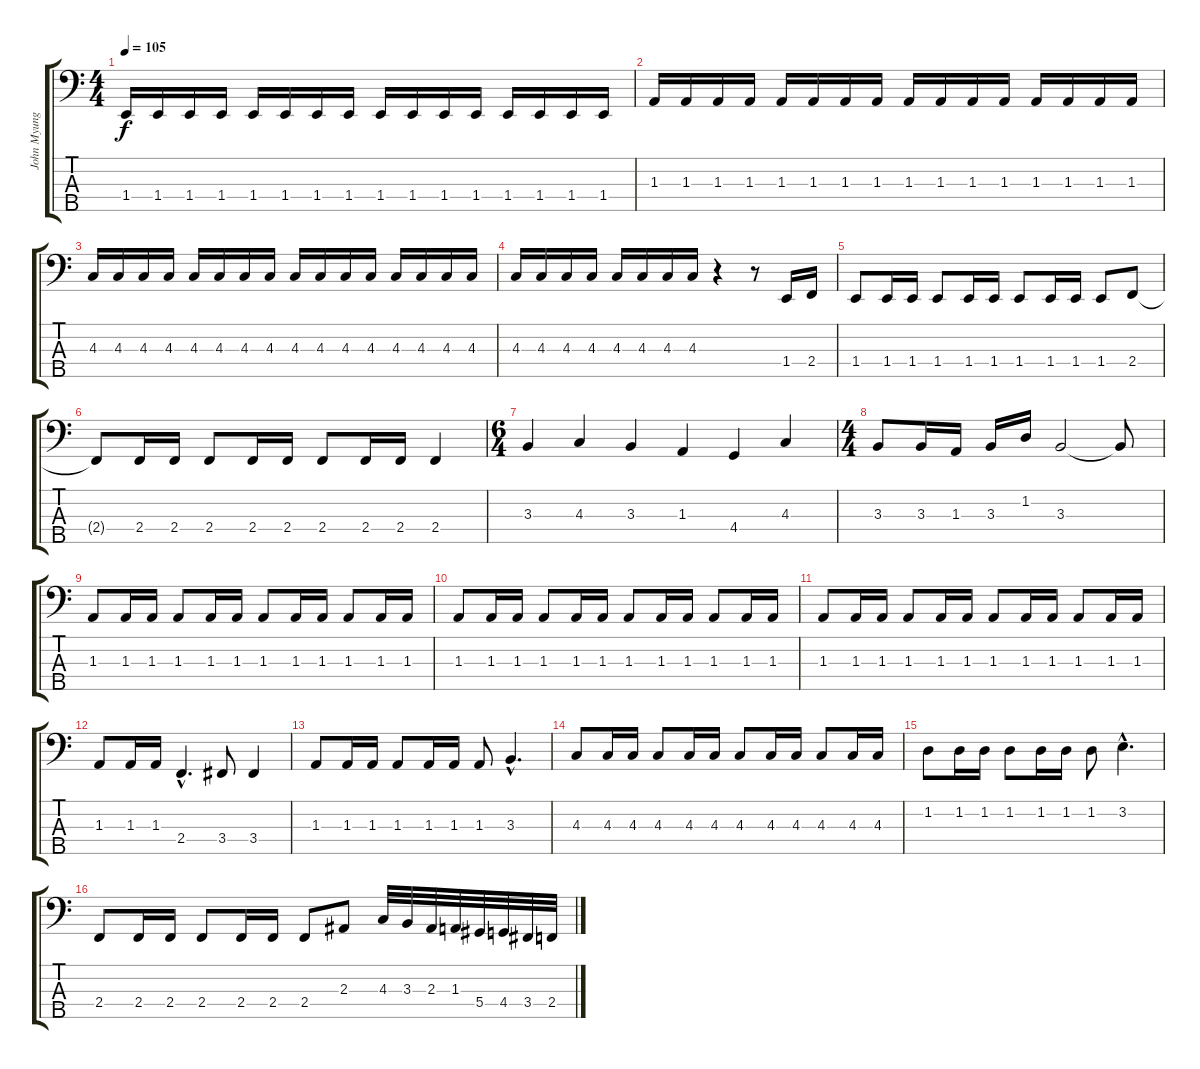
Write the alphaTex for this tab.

\track ("John Myung" "John Myung") {instrument electricbassfinger}
\staff {score tabs}
\tuning (Gb2 Db2 Ab1 Eb1 Bb0) {hide}
\ts (4 4)
\tempo 105
\clef f4
\ks c
1.4.16{dy f} 1.4.16 1.4.16 1.4.16 1.4.16 1.4.16 1.4.16 1.4.16 1.4.16 1.4.16 1.4.16 1.4.16 1.4.16 1.4.16 1.4.16 1.4.16 |
1.3.16 1.3.16 1.3.16 1.3.16 1.3.16 1.3.16 1.3.16 1.3.16 1.3.16 1.3.16 1.3.16 1.3.16 1.3.16 1.3.16 1.3.16 1.3.16 |
4.3.16 4.3.16 4.3.16 4.3.16 4.3.16 4.3.16 4.3.16 4.3.16 4.3.16 4.3.16 4.3.16 4.3.16 4.3.16 4.3.16 4.3.16 4.3.16 |
4.3.16 4.3.16 4.3.16 4.3.16 4.3.16 4.3.16 4.3.16 4.3.16 r.4 r.8 1.4.16 2.4.16 |
1.4.8 1.4.16 1.4.16 1.4.8 1.4.16 1.4.16 1.4.8 1.4.16 1.4.16 1.4.8 2.4.8 |
2.4{t}.8 2.4.16 2.4.16 2.4.8 2.4.16 2.4.16 2.4.8 2.4.16 2.4.16 2.4.4 |
\ts (6 4)
3.3.4 4.3.4 3.3.4 1.3.4 4.4.4 4.3.4 |
\ts (4 4)
3.3.8 3.3.16 1.3.16 3.3.16 1.2.16 3.3.2 3.3{t}.8 |
1.3.8 1.3.16 1.3.16 1.3.8 1.3.16 1.3.16 1.3.8 1.3.16 1.3.16 1.3.8 1.3.16 1.3.16 |
1.3.8 1.3.16 1.3.16 1.3.8 1.3.16 1.3.16 1.3.8 1.3.16 1.3.16 1.3.8 1.3.16 1.3.16 |
1.3.8 1.3.16 1.3.16 1.3.8 1.3.16 1.3.16 1.3.8 1.3.16 1.3.16 1.3.8 1.3.16 1.3.16 |
1.3.8 1.3.16 1.3.16 2.4{hac}.4{d} 3.4.8 3.4.4 |
1.3.8 1.3.16 1.3.16 1.3.8 1.3.16 1.3.16 1.3.8 3.3{hac}.4{d} |
4.3.8 4.3.16 4.3.16 4.3.8 4.3.16 4.3.16 4.3.8 4.3.16 4.3.16 4.3.8 4.3.16 4.3.16 |
1.2.8 1.2.16 1.2.16 1.2.8 1.2.16 1.2.16 1.2.8 3.2{hac}.4{d} |
2.4.8 2.4.16 2.4.16 2.4.8 2.4.16 2.4.16 2.4.8 2.3.8 4.3.32 3.3.32 2.3.32 1.3.32 5.4.32 4.4.32 3.4.32 2.4.32
